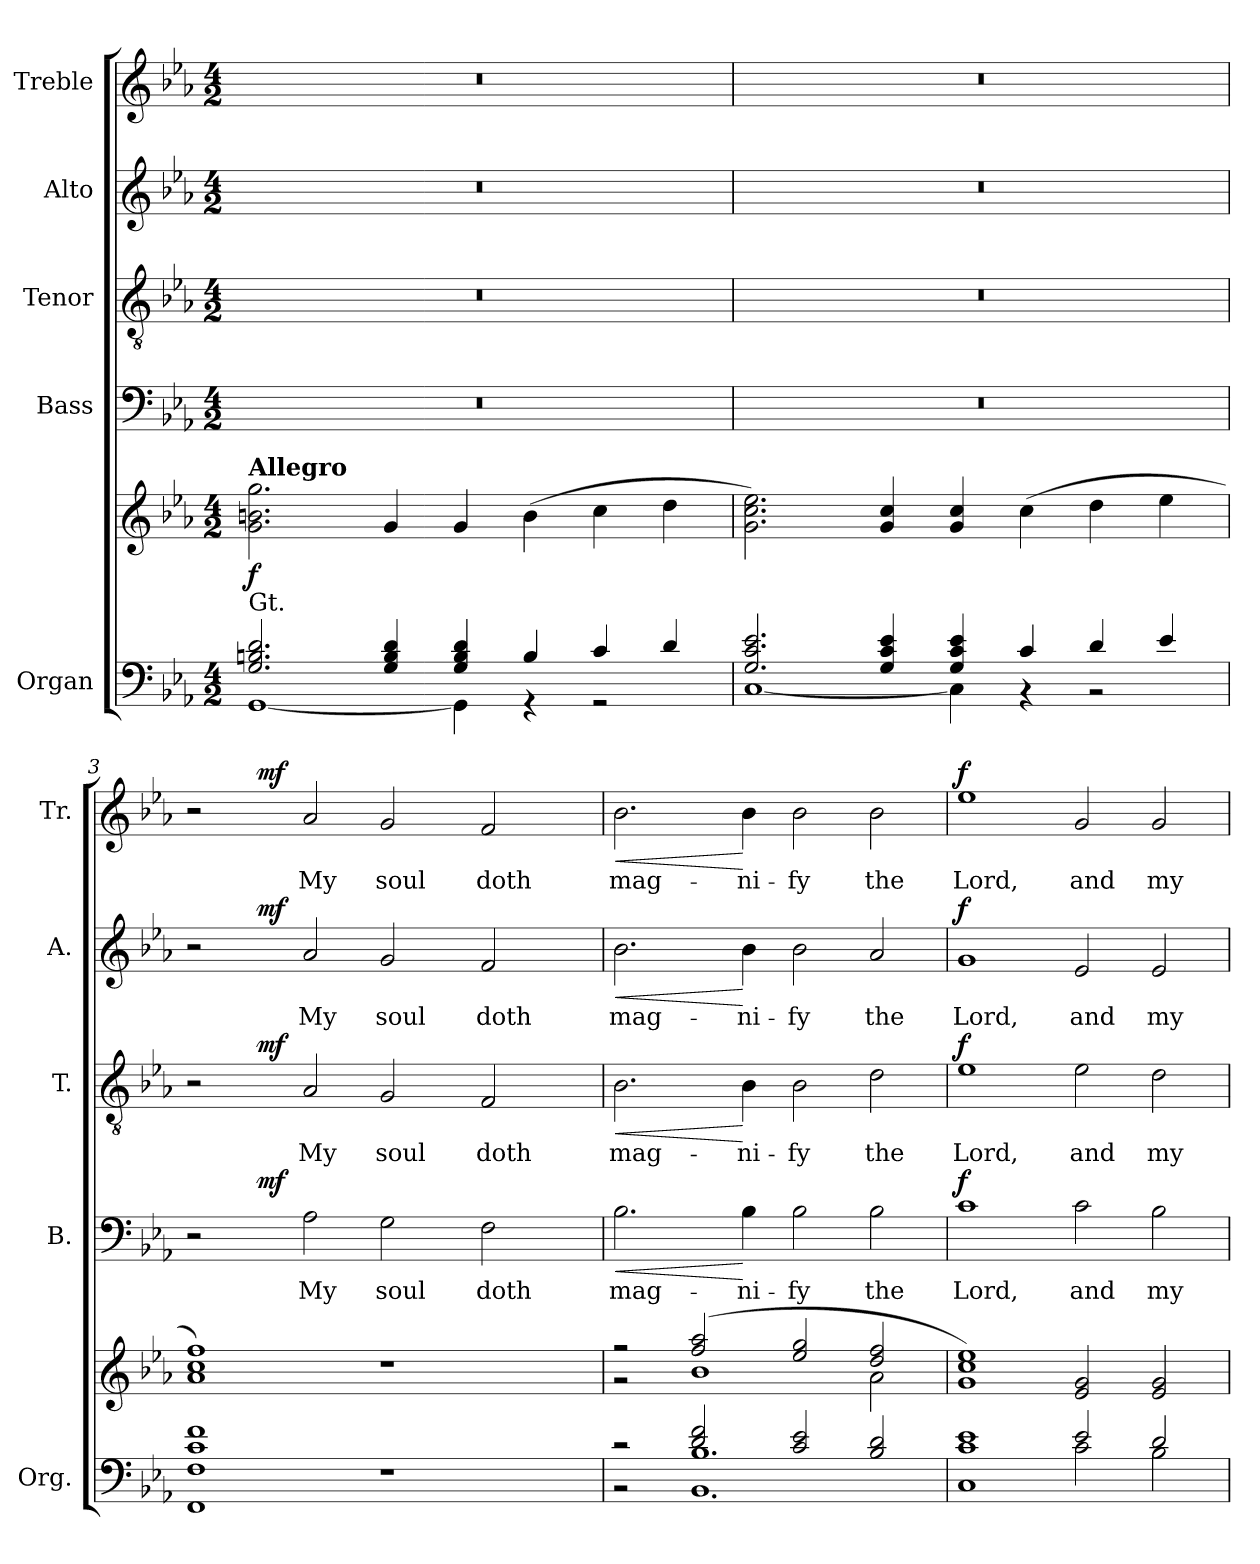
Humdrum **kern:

**kern	**kern	**dynam	**kern	**text	**dynam	**kern	**text	**dynam	**kern	**text	**dynam	**kern	**text	**dynam
*part5	*part5	*part5	*part4	*part4	*part4	*part3	*part3	*part3	*part2	*part2	*part2	*part1	*part1	*part1
*staff6	*staff5	*staff5/6	*staff4	*staff4	*staff4	*staff3	*staff3	*staff3	*staff2	*staff2	*staff2	*staff1	*staff1	*staff1
*I"Organ	*	*	*I"Bass	*	*	*I"Tenor	*	*	*I"Alto	*	*	*I"Treble	*	*
*I'Org.	*	*	*I'B.	*	*	*I'T.	*	*	*I'A.	*	*	*I'Tr.	*	*
!!LO:PB:g=z
*clefF4	*clefG2	*	*clefF4	*	*	*clefGv2	*	*	*clefG2	*	*	*clefG2	*	*
*	*	*	*	*	*	*ITrd7c12	*	*	*	*	*	*	*	*
*k[b-e-a-]	*k[b-e-a-]	*	*k[b-e-a-]	*	*	*k[b-e-a-]	*	*	*k[b-e-a-]	*	*	*k[b-e-a-]	*	*
*E-:	*E-:	*	*E-:	*	*	*E-:	*	*	*E-:	*	*	*E-:	*	*
*M4/2	*M4/2	*	*M4/2	*	*	*M4/2	*	*	*M4/2	*	*	*M4/2	*	*
*MM120	*MM120	*	*MM120	*	*	*MM120	*	*	*MM120	*	*	*MM120	*	*
=1	=1	=1	=1	=1	=1	=1	=1	=1	=1	=1	=1	=1	=1	=1
*^	*	*	*	*	*	*	*	*	*	*	*	*	*	*
!	!	!	!	!	!	!	!	!	!	!	!	!	!LO:TX:a:B:t=Allegro	!	!
!	!	!LO:TX:a:B:t=Allegro	!	!	!	!	!	!	!	!	!	!	!	!	!
!LO:TX:a:t=Gt.	!	!	!	!	!	!	!	!	!	!	!	!	!	!	!
!	!	!	!	!LO:N:vis=1	!	!	!LO:N:vis=1	!	!	!LO:N:vis=1	!	!	!LO:N:vis=1	!	!
*	*	*	*	*	*	*	*	*	*	*	*	*	*^	*	*
2.Gi/ 2.Bni 2.di	[1GGi	2.gi\ 2.bni 2.ggi	f	0r	.	.	0r	.	.	0r	.	.	0r	2.ryy	.	.
*	*	*MM240	*	*	*	*	*	*	*	*	*	*	*MM240	*	*	*
4Gi/ 4Bi 4di	.	4gi/	.	.	.	.	.	.	.	.	.	.	.	1ryy	.	.
4Gi/ 4Bi 4di	4GGi\]	4gi/	.	.	.	.	.	.	.	.	.	.	.	.	.	.
4Bi/	4r	(4bi\	.	.	.	.	.	.	.	.	.	.	.	.	.	.
4ci/	2r	4cci\	.	.	.	.	.	.	.	.	.	.	.	.	.	.
4di/	.	4ddi\	.	.	.	.	.	.	.	.	.	.	.	4ryy	.	.
=2	=2	=2	=2	=2	=2	=2	=2	=2	=2	=2	=2	=2	=2	=2	=2	=2
!	!	!	!	!LO:N:vis=1	!	!	!LO:N:vis=1	!	!	!LO:N:vis=1	!	!	!LO:N:vis=1	!	!	!
*	*	*	*	*	*	*	*	*	*	*	*	*	*v	*v	*	*
2.Gi/ 2.ci 2.e-i	[1Ci	2.gi\ 2.cci 2.ee-i)	.	0r	.	.	0r	.	.	0r	.	.	0r	.	.
4Gi/ 4ci 4e-i	.	4gi/ 4cci	.	.	.	.	.	.	.	.	.	.	.	.	.
4Gi/ 4ci 4e-i	4Ci\]	4gi/ 4cci	.	.	.	.	.	.	.	.	.	.	.	.	.
4ci/	4r	(4cci\	.	.	.	.	.	.	.	.	.	.	.	.	.
4di/	2r	4ddi\	.	.	.	.	.	.	.	.	.	.	.	.	.
4e-i/	.	4ee-i\	.	.	.	.	.	.	.	.	.	.	.	.	.
*v	*v	*	*	*	*	*	*	*	*	*	*	*	*	*	*
=3	=3	=3	=3	=3	=3	=3	=3	=3	=3	=3	=3	=3	=3	=3
*	*	*	*^	*	*	*^	*	*	*^	*	*	*^	*	*
1FFi 1Fi 1ci 1fi	1a-i 1cci 1ffi)	.	2r	4ryy	.	.	2r	4ryy	.	.	2r	4ryy	.	.	2r	4ryy	.	.
.	.	.	.	32ryy	.	.	.	32ryy	.	.	.	32ryy	.	.	.	32ryy	.	.
.	.	.	.	128ryy	.	.	.	128ryy	.	.	.	128ryy	.	.	.	128ryy	.	.
.	.	.	.	1ryy	.	mf	.	1ryy	.	mf	.	1ryy	.	mf	.	1ryy	.	mf
!	!	!	!	!	!LO:LY:b:color=#000000	!	!	!	!	!	!	!	!	!	!	!	!	!
!	!	!	!	!	!	!	!	!	!LO:LY:b:color=#000000	!	!	!	!	!	!	!	!	!
!	!	!	!	!	!	!	!	!	!	!	!	!	!LO:LY:b:color=#000000	!	!	!	!	!
!	!	!	!	!	!	!	!	!	!	!	!	!	!	!	!	!	!LO:LY:b:color=#000000	!
.	.	.	2A-i\	.	My	.	2AA-i/	.	My	.	2a-i/	.	My	.	2a-i/	.	My	.
!	!	!	!	!	!LO:LY:b:color=#000000	!	!	!	!	!	!	!	!	!	!	!	!	!
!	!	!	!	!	!	!	!	!	!LO:LY:b:color=#000000	!	!	!	!	!	!	!	!	!
!	!	!	!	!	!	!	!	!	!	!	!	!	!LO:LY:b:color=#000000	!	!	!	!	!
!	!	!	!	!	!	!	!	!	!	!	!	!	!	!	!	!	!LO:LY:b:color=#000000	!
1r	1r	.	2Gi\	.	soul	.	2GGi/	.	soul	.	2gi/	.	soul	.	2gi/	.	soul	.
.	.	.	.	2ryy	.	.	.	2ryy	.	.	.	2ryy	.	.	.	2ryy	.	.
!	!	!	!	!	!LO:LY:b:color=#000000	!	!	!	!	!	!	!	!	!	!	!	!	!
!	!	!	!	!	!	!	!	!	!LO:LY:b:color=#000000	!	!	!	!	!	!	!	!	!
!	!	!	!	!	!	!	!	!	!	!	!	!	!LO:LY:b:color=#000000	!	!	!	!	!
!	!	!	!	!	!	!	!	!	!	!	!	!	!	!	!	!	!LO:LY:b:color=#000000	!
.	.	.	2Fi\	.	doth	.	2FFi/	.	doth	.	2fi/	.	doth	.	2fi/	.	doth	.
.	.	.	.	8ryy	.	.	.	8ryy	.	.	.	8ryy	.	.	.	8ryy	.	.
.	.	.	.	16ryy	.	.	.	16ryy	.	.	.	16ryy	.	.	.	16ryy	.	.
.	.	.	.	64.ryy	.	.	.	64.ryy	.	.	.	64.ryy	.	.	.	64.ryy	.	.
*	*	*	*v	*v	*	*	*	*	*	*	*v	*v	*	*	*v	*v	*	*
*	*	*	*	*	*	*v	*v	*	*	*	*	*	*	*	*
=4	=4	=4	=4	=4	=4	=4	=4	=4	=4	=4	=4	=4	=4	=4
*^	*^	*	*	*	*	*	*	*	*	*	*	*	*	*
*	*	*	*	*	*^	*	*	*^	*	*	*^	*	*	*^	*	*
!	!	!	!	!	!	!	!LO:LY:b:color=#000000	!LO:HP:b	!	!	!	!	!	!	!	!	!	!	!	!
*	*	*	*	*	*v	*v	*	*	*	*	*	*	*v	*v	*	*	*v	*v	*	*
*	*	*	*	*	*	*	*	*v	*v	*	*	*	*	*	*	*	*
*	*	*	*	*	*^	*	*	*^	*	*	*^	*	*	*^	*	*
!	!	!	!	!	!	!	!	!	!	!	!LO:LY:b:color=#000000	!LO:HP:b	!	!	!	!	!	!	!	!
*	*	*	*	*	*v	*v	*	*	*	*	*	*	*v	*v	*	*	*v	*v	*	*
*	*	*	*	*	*	*	*	*v	*v	*	*	*	*	*	*	*	*
*	*	*	*	*	*^	*	*	*^	*	*	*^	*	*	*^	*	*
!	!	!	!	!	!	!	!	!	!	!	!	!	!	!	!LO:LY:b:color=#000000	!LO:HP:b	!	!	!	!
*	*	*	*	*	*v	*v	*	*	*	*	*	*	*v	*v	*	*	*v	*v	*	*
*	*	*	*	*	*	*	*	*v	*v	*	*	*	*	*	*	*	*
*	*	*	*	*	*^	*	*	*^	*	*	*^	*	*	*^	*	*
!	!	!	!	!	!	!	!	!	!	!	!	!	!	!	!	!	!	!	!LO:LY:b:color=#000000	!LO:HP:b
*	*	*	*	*	*v	*v	*	*	*	*	*	*	*v	*v	*	*	*v	*v	*	*
*	*	*	*	*	*	*	*	*v	*v	*	*	*	*	*	*	*	*
2r	2r	2r	2r	.	2.B-i\	mag-	<	2.BB-i\	mag-	<	2.b-i\	mag-	<	2.b-i\	mag-	<
2di/ 2fi	1.BB-i 1.B-i	(2ffi/ 2aa-i	1b-i	.	.	.	.	.	.	.	.	.	.	.	.	.
!	!	!	!	!	!	!LO:LY:b:color=#000000	!	!	!	!	!	!	!	!	!	!
!	!	!	!	!	!	!	!	!	!LO:LY:b:color=#000000	!	!	!	!	!	!	!
!	!	!	!	!	!	!	!	!	!	!	!	!LO:LY:b:color=#000000	!	!	!	!
!	!	!	!	!	!	!	!	!	!	!	!	!	!	!	!LO:LY:b:color=#000000	!
.	.	.	.	.	4B-i\	-ni-	[	4BB-i\	-ni-	[	4b-i\	-ni-	[	4b-i\	-ni-	[
!	!	!	!	!	!	!LO:LY:b:color=#000000	!	!	!	!	!	!	!	!	!	!
!	!	!	!	!	!	!	!	!	!LO:LY:b:color=#000000	!	!	!	!	!	!	!
!	!	!	!	!	!	!	!	!	!	!	!	!LO:LY:b:color=#000000	!	!	!	!
!	!	!	!	!	!	!	!	!	!	!	!	!	!	!	!LO:LY:b:color=#000000	!
2ci/ 2e-i	.	2ee-i/ 2ggi	.	.	2B-i\	-fy	.	2BB-i\	-fy	.	2b-i\	-fy	.	2b-i\	-fy	.
!	!	!	!	!	!	!LO:LY:b:color=#000000	!	!	!	!	!	!	!	!	!	!
!	!	!	!	!	!	!	!	!	!LO:LY:b:color=#000000	!	!	!	!	!	!	!
!	!	!	!	!	!	!	!	!	!	!	!	!LO:LY:b:color=#000000	!	!	!	!
!	!	!	!	!	!	!	!	!	!	!	!	!	!	!	!LO:LY:b:color=#000000	!
2B-i/ 2di	.	2ddi/ 2ffi	2a-i\	.	2B-i\	the	.	2Di\	the	.	2a-i/	the	.	2b-i\	the	.
*	*	*v	*v	*	*	*	*	*	*	*	*	*	*	*	*	*
=5	=5	=5	=5	=5	=5	=5	=5	=5	=5	=5	=5	=5	=5	=5	=5
*	*	*^	*	*	*	*	*	*	*	*	*	*	*	*	*
!	!	!	!	!	!	!LO:LY:b:color=#000000	!	!	!	!	!	!	!	!	!	!
*	*	*v	*v	*	*	*	*	*	*	*	*	*	*	*	*	*
*	*	*^	*	*	*	*	*	*	*	*	*	*	*	*	*
!	!	!	!	!	!	!	!	!	!LO:LY:b:color=#000000	!	!	!	!	!	!	!
*	*	*v	*v	*	*	*	*	*	*	*	*	*	*	*	*	*
*	*	*^	*	*	*	*	*	*	*	*	*	*	*	*	*
!	!	!	!	!	!	!	!	!	!	!	!	!LO:LY:b:color=#000000	!	!	!	!
*	*	*v	*v	*	*	*	*	*	*	*	*	*	*	*	*	*
*	*	*^	*	*	*	*	*	*	*	*	*	*	*	*	*
!	!	!	!	!	!	!	!	!	!	!	!	!	!	!	!LO:LY:b:color=#000000	!
*	*	*v	*v	*	*	*	*	*	*	*	*	*	*	*	*	*
1ci 1e-i	1Ci	1gi 1cci 1ee-i)	.	1ci	Lord,	f	1E-i	Lord,	f	1gi	Lord,	f	1ee-i	Lord,	f
!	!	!	!	!	!LO:LY:b:color=#000000	!	!	!	!	!	!	!	!	!	!
!	!	!	!	!	!	!	!	!LO:LY:b:color=#000000	!	!	!	!	!	!	!
!	!	!	!	!	!	!	!	!	!	!	!LO:LY:b:color=#000000	!	!	!	!
!	!	!	!	!	!	!	!	!	!	!	!	!	!	!LO:LY:b:color=#000000	!
2e-i/	2ci\	2e-i/ 2gi	.	2ci\	and	.	2E-i\	and	.	2e-i/	and	.	2gi/	and	.
!	!	!	!	!	!LO:LY:b:color=#000000	!	!	!	!	!	!	!	!	!	!
!	!	!	!	!	!	!	!	!LO:LY:b:color=#000000	!	!	!	!	!	!	!
!	!	!	!	!	!	!	!	!	!	!	!LO:LY:b:color=#000000	!	!	!	!
!	!	!	!	!	!	!	!	!	!	!	!	!	!	!LO:LY:b:color=#000000	!
2di/	2B-i\	2e-i/ 2gi	.	2B-i\	my	.	2Di\	my	.	2e-i/	my	.	2gi/	my	.
*v	*v	*	*	*	*	*	*	*	*	*	*	*	*	*	*
=	=	=	=	=	=	=	=	=	=	=	=	=	=	=
*-	*-	*-	*-	*-	*-	*-	*-	*-	*-	*-	*-	*-	*-	*-
